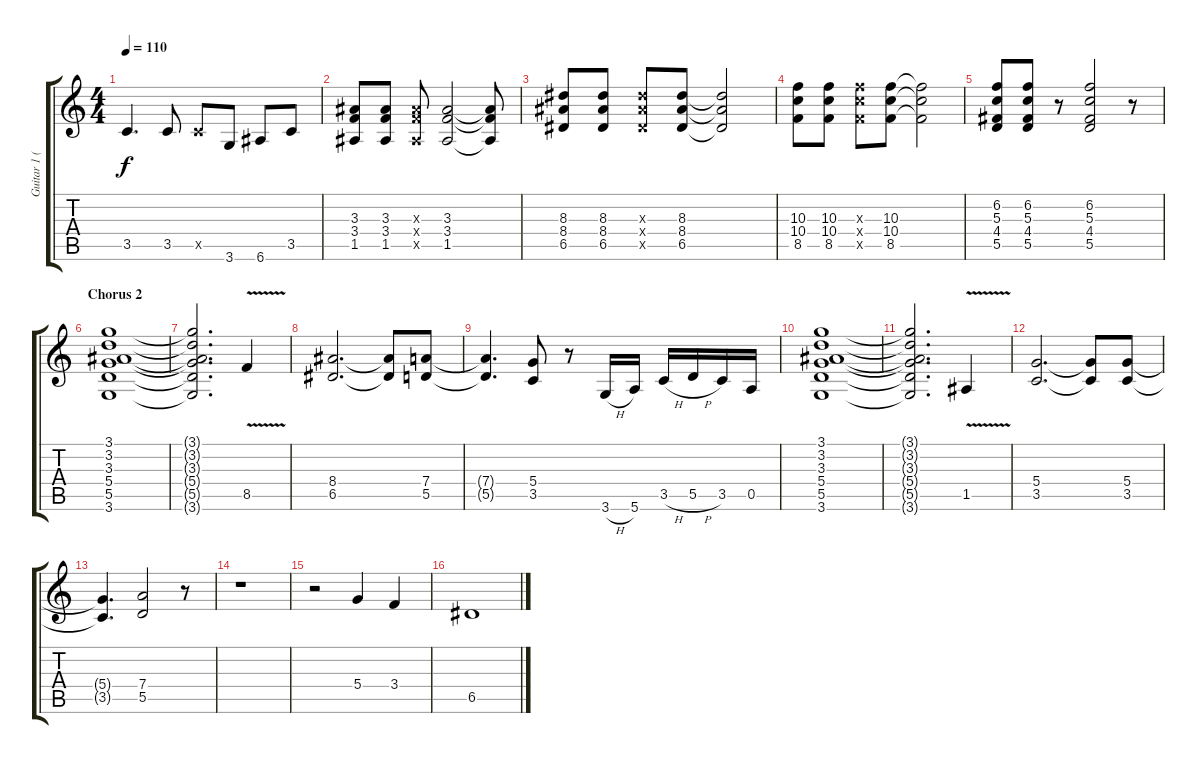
\track ("Guitar 1 (overdrive)" "Guitar 1 (") {instrument overdrivenguitar}
\staff {score tabs}
\tuning (E4 B3 G3 D3 A2 E2) {hide}
\ts (4 4)
\tempo 110
\clef g2
\ks c
3.5.4{d dy f} 3.5.8 3.5{x}.8 3.6.8 6.6.8 3.5.8 |
(3.3 3.4 1.5).8 (3.3 3.4 1.5).8 (3.3{x} 3.4{x} 1.5{x}).8 (3.3 3.4 1.5).2 (3.3{t} 3.4{t} 1.5{t}).8 |
(8.3 8.4 6.5).8 (8.3 8.4 6.5).8 (8.3{x} 8.4{x} 6.5{x}).8 (8.3 8.4 6.5).8 (8.3{t} 8.4{t} 6.5{t}).2 |
(10.3 10.4 8.5).8 (10.3 10.4 8.5).8 (10.3{x} 10.4{x} 8.5{x}).8 (10.3 10.4 8.5).8 (10.3{t} 10.4{t} 8.5{t}).2 |
(6.2 5.3 4.4 5.5).8 (6.2 5.3 4.4 5.5).8 r.8 (6.2 5.3 4.4 5.5).2 r.8 |
\section ("" "Chorus 2")
(3.1 3.2 3.3 5.4 5.5 3.6).1 |
(3.1{t} 3.2{t} 3.3{t} 5.4{t} 5.5{t} 3.6{t}).2{d} 8.5{v}.4 |
(8.4 6.5).2{d} (8.4{t} 6.5{t}).8 (7.4 5.5).8 |
(7.4{t} 5.5{t}).4{d} (5.4 3.5).8 r.8 3.6{h}.16 5.6.16 3.5{h}.16 5.5{h}.16 3.5.16 0.5.16 |
(3.1 3.2 3.3 5.4 5.5 3.6).1 |
(3.1{t} 3.2{t} 3.3{t} 5.4{t} 5.5{t} 3.6{t}).2{d} 1.5{v}.4 |
(5.4 3.5).2{d} (5.4{t} 3.5{t}).8 (5.4 3.5).8 |
(5.4{t} 3.5{t}).4{d} (7.4 5.5).2 r.8 |
r.1 |
r.2 5.4.4 3.4.4 |
6.5.1
